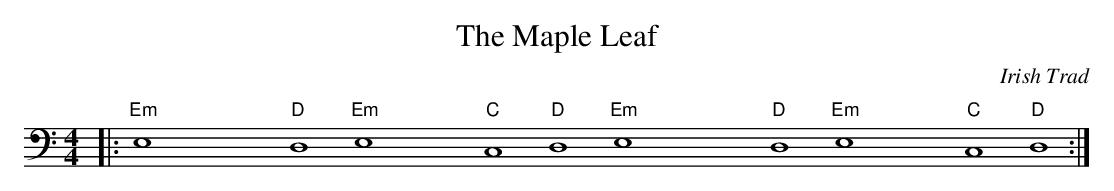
X:1
T: The Maple Leaf
C: Irish Trad
L: 1/4
M: 4/4
K: C
|:"Em"E,4 x8"D"D,4"Em"E,4x4"C"C,4"D"D,4"Em"E,4x8"D"D,4"Em"E,4x4"C"C,4"D"D,4:|
